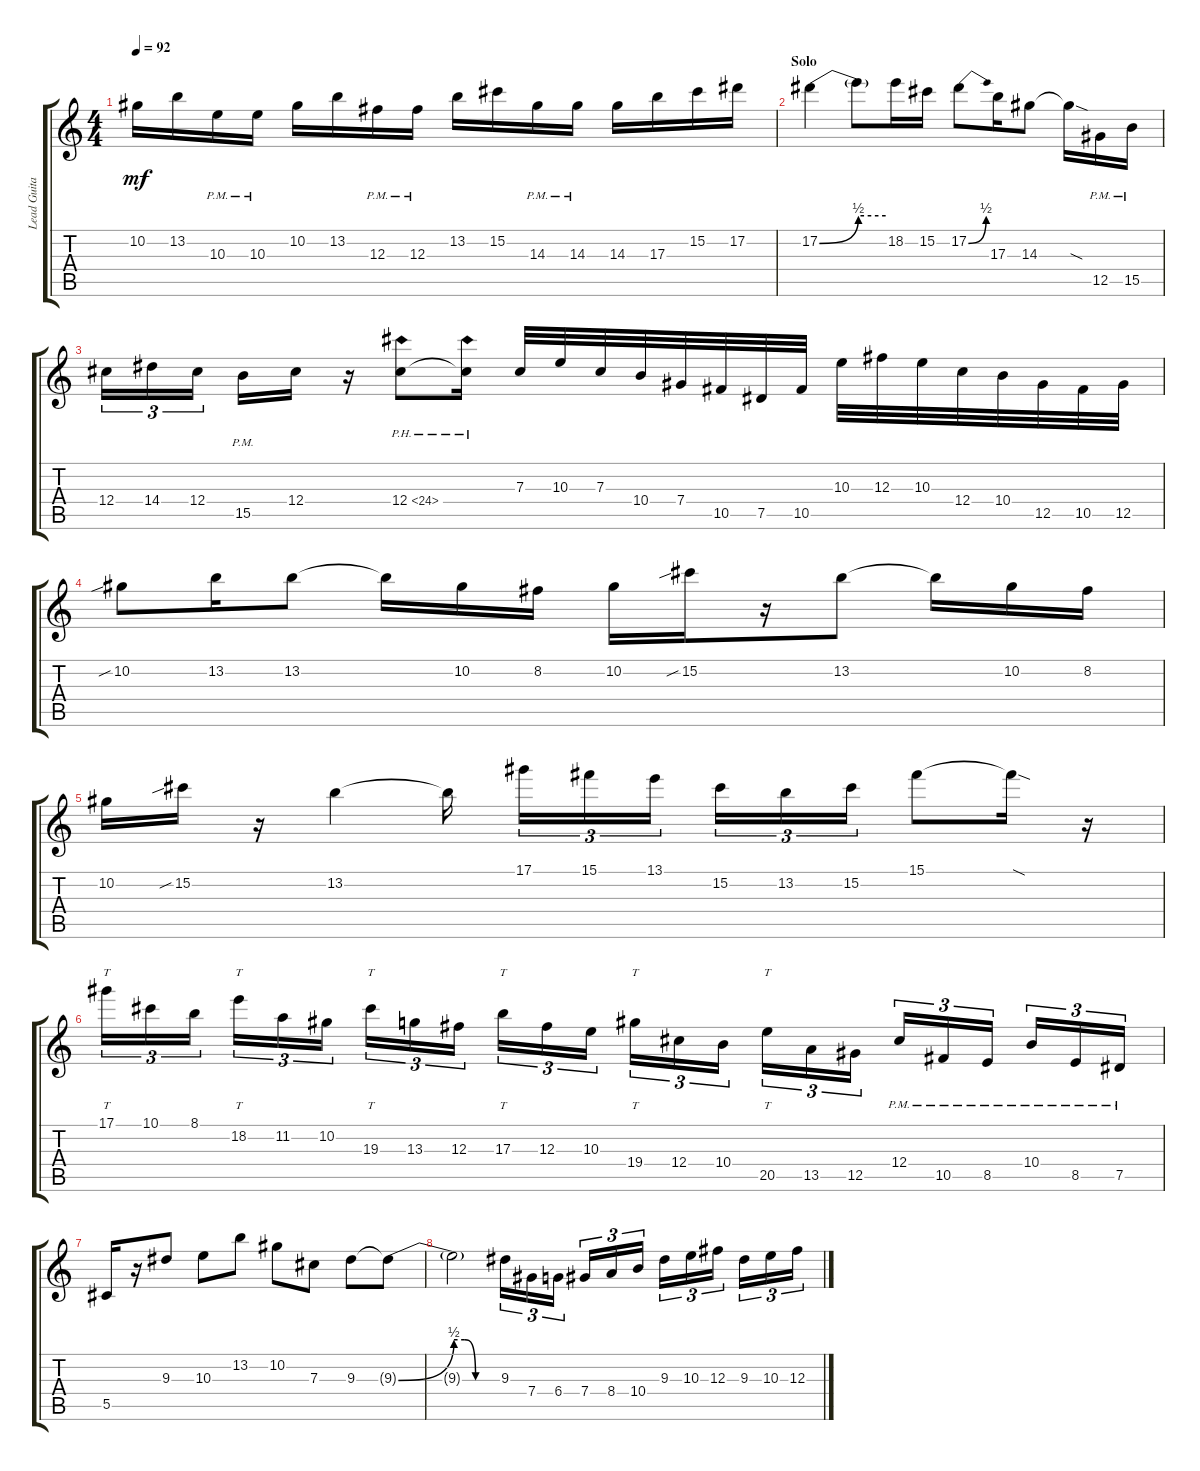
\track ("Lead Guitar" "Lead Guita") {instrument distortionguitar}
\staff {score tabs}
\tuning (Eb4 Bb3 Gb3 Db3 Ab2 Db2) {hide}
\ts (4 4)
\tempo 92
\clef g2
\ks c
10.2.16{dy mf} 13.2.16 10.3{pm}.16 10.3{pm}.16 10.2.16 13.2.16 12.3{pm}.16 12.3{pm}.16 13.2.16 15.2.16 14.3{pm}.16 14.3{pm}.16 14.3.16 17.3.16 15.2.16 17.2.16 |
\section ("" "Solo")
17.2{be (bend 0 0 60 2)}.4 17.2{be (hold 0 2 60 2) t}.8 18.2.16 15.2.16 17.2{be (bend 0 0 60 2)}.8 17.3.16 14.3.8 14.3{sod t}.16 12.5{pm}.16 15.5{pm}.16 |
12.4.16{tu (3 2)} 14.4.16{tu (3 2)} 12.4.16{tu (3 2)} 15.5{pm}.16 12.4.16 r.16 12.4{ph 12}.8 12.4{ph 12 t}.16 7.3.32 10.3.32 7.3.32 10.4.32 7.4.32 10.5.32 7.5.32 10.5.32 10.3.32 12.3.32 10.3.32 12.4.32 10.4.32 12.5.32 10.5.32 12.5.32 |
10.2{sib}.8 13.2.16 13.2.8 13.2{t}.16 10.2.16 8.2.16 10.2.16 15.2{sib}.16 r.16 13.2.8 13.2{t}.16 10.2.16 8.2.16 |
10.2.16 15.2{sib}.16 r.16 13.2.4 13.2{t}.16 17.1.16{tu (3 2)} 15.1.16{tu (3 2)} 13.1.16{tu (3 2)} 15.2.16{tu (3 2)} 13.2.16{tu (3 2)} 15.2.16{tu (3 2)} 15.1.8 15.1{sod t}.16 r.16 |
17.1.16{tt tu (3 2)} 10.1.16{tu (3 2)} 8.1.16{tu (3 2)} 18.2.16{tt tu (3 2)} 11.2.16{tu (3 2)} 10.2.16{tu (3 2)} 19.3.16{tt tu (3 2)} 13.3.16{tu (3 2)} 12.3.16{tu (3 2)} 17.3.16{tt tu (3 2)} 12.3.16{tu (3 2)} 10.3.16{tu (3 2)} 19.4.16{tt tu (3 2)} 12.4.16{tu (3 2)} 10.4.16{tu (3 2)} 20.5.16{tt tu (3 2)} 13.5.16{tu (3 2)} 12.5.16{tu (3 2)} 12.4{pm}.16{tu (3 2)} 10.5{pm}.16{tu (3 2)} 8.5{pm}.16{tu (3 2)} 10.4{pm}.16{tu (3 2)} 8.5{pm}.16{tu (3 2)} 7.5{pm}.16{tu (3 2)} |
5.5.16 r.16 9.3.8 10.3.8 13.2.8 10.2.8 7.3.8 9.3.8 9.3{be (bend 0 0 60 2) t}.8 |
9.3{be (custom 0 2 15 2 30 0 60 0) t}.2 9.3.16{tu (3 2)} 7.4.16{tu (3 2)} 6.4.16{tu (3 2)} 7.4.16{tu (3 2)} 8.4.16{tu (3 2)} 10.4.16{tu (3 2)} 9.3.16{tu (3 2)} 10.3.16{tu (3 2)} 12.3.16{tu (3 2)} 9.3.16{tu (3 2)} 10.3.16{tu (3 2)} 12.3.16{tu (3 2)}
